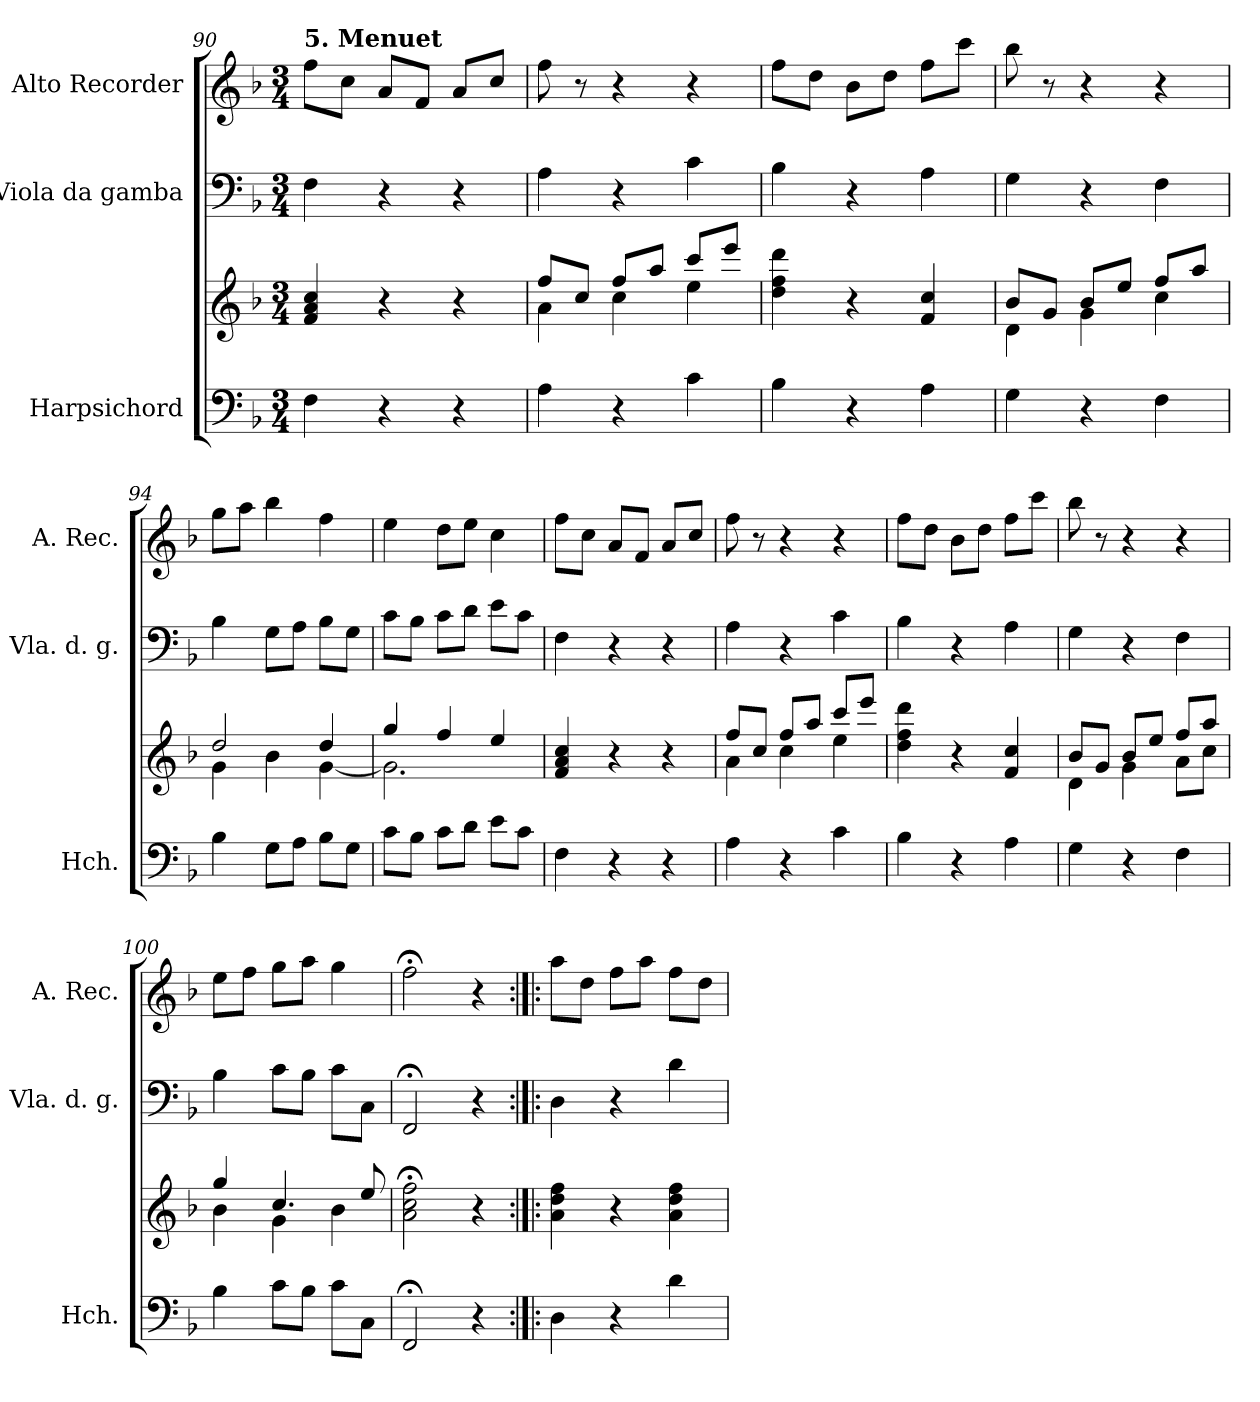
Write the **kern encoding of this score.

**kern	**kern	**kern	**kern
*part3	*part3	*part2	*part1
*staff4	*staff3	*staff2	*staff1
*I"Harpsichord	*	*I"Viola da gamba	*I"Alto Recorder
*I'Hch.	*	*I'Vla. d. g.	*I'A. Rec.
!!LO:LB:g=z
*clefF4	*clefG2	*clefF4	*clefG2
*k[b-]	*k[b-]	*k[b-]	*k[b-]
*M3/4	*M3/4	*M3/4	*M3/4
*MM140	*MM140	*MM140	*MM140
=90	=90	=90	=90
!	!	!	!LO:TX:a:B:t=5. Menuet
4F\	4f/ 4a/ 4cc/	4F\	8ff\L
.	.	.	8cc\J
4r	4r	4r	8a/L
.	.	.	8f/J
4r	4r	4r	8a/L
.	.	.	8cc/J
=91	=91	=91	=91
*	*^	*	*
4A\	8ff/L	4a\	4A\	8ff\
.	8cc/J	.	.	8r
4r	8ff/L	4cc\	4r	4r
.	8aa/J	.	.	.
4c\	8ccc/L	4ee\	4c\	4r
.	8eee/J	.	.	.
*	*v	*v	*	*
=92	=92	=92	=92
4B-\	4dd\ 4ff\ 4ddd\	4B-\	8ff\L
.	.	.	8dd\J
4r	4r	4r	8b-\L
.	.	.	8dd\J
4A\	4f/ 4cc/	4A\	8ff\L
.	.	.	8ccc\J
=93	=93	=93	=93
*	*^	*	*
4G\	8b-/L	4d\	4G\	8bb-\
.	8g/J	.	.	8r
4r	8b-/L	4g\	4r	4r
.	8ee/J	.	.	.
4F\	8ff/L	4cc\	4F\	4r
.	8aa/J	.	.	.
=94	=94	=94	=94	=94
4B-\	2dd/	4g\	4B-\	8gg\L
.	.	.	.	8aa\J
8G\L	.	4b-\	8G\L	4bb-\
8A\J	.	.	8A\J	.
8B-\L	4dd/	[4g\	8B-\L	4ff\
8G\J	.	.	8G\J	.
=95	=95	=95	=95	=95
8c\L	4gg/	2.g\]	8c\L	4ee\
8B-\J	.	.	8B-\J	.
8c\L	4ff/	.	8c\L	8dd\L
8d\J	.	.	8d\J	8ee\J
8e\L	4ee/	.	8e\L	4cc\
8c\J	.	.	8c\J	.
*	*v	*v	*	*
=96	=96	=96	=96
4F\	4f/ 4a/ 4cc/	4F\	8ff\L
.	.	.	8cc\J
4r	4r	4r	8a/L
.	.	.	8f/J
4r	4r	4r	8a/L
.	.	.	8cc/J
=97	=97	=97	=97
*	*^	*	*
4A\	8ff/L	4a\	4A\	8ff\
.	8cc/J	.	.	8r
4r	8ff/L	4cc\	4r	4r
.	8aa/J	.	.	.
4c\	8ccc/L	4ee\	4c\	4r
.	8eee/J	.	.	.
*	*v	*v	*	*
=98	=98	=98	=98
4B-\	4dd\ 4ff\ 4ddd\	4B-\	8ff\L
.	.	.	8dd\J
4r	4r	4r	8b-\L
.	.	.	8dd\J
4A\	4f/ 4cc/	4A\	8ff\L
.	.	.	8ccc\J
=99	=99	=99	=99
*	*^	*	*
4G\	8b-/L	4d\	4G\	8bb-\
.	8g/J	.	.	8r
4r	8b-/L	4g\	4r	4r
.	8ee/J	.	.	.
4F\	8ff/L	8a\L	4F\	4r
.	8aa/J	8cc\J	.	.
!!LO:LB:g=z
=100	=100	=100	=100	=100
4B-\	4gg/	4b-\	4B-\	8ee\L
.	.	.	.	8ff\J
8c\L	4.cc/	4g\	8c\L	8gg\L
8B-\J	.	.	8B-\J	8aa\J
8c\L	.	4b-\	8c\L	4gg\
8C\J	8ee/	.	8C\J	.
*	*v	*v	*	*
=101	=101	=101	=101
2FF;</	2a\;< 2cc\;< 2ff\;<	2FF;</	2ff;<\
4r	4r	4r	4r
=102:|!|:	=102:|!|:	=102:|!|:	=102:|!|:
4D\	4a\ 4dd\ 4ff\	4D\	8aa\L
.	.	.	8dd\J
4r	4r	4r	8ff\L
.	.	.	8aa\J
4d\	4a\ 4dd\ 4ff\	4d\	8ff\L
.	.	.	8dd\J
=	=	=	=
*-	*-	*-	*-
